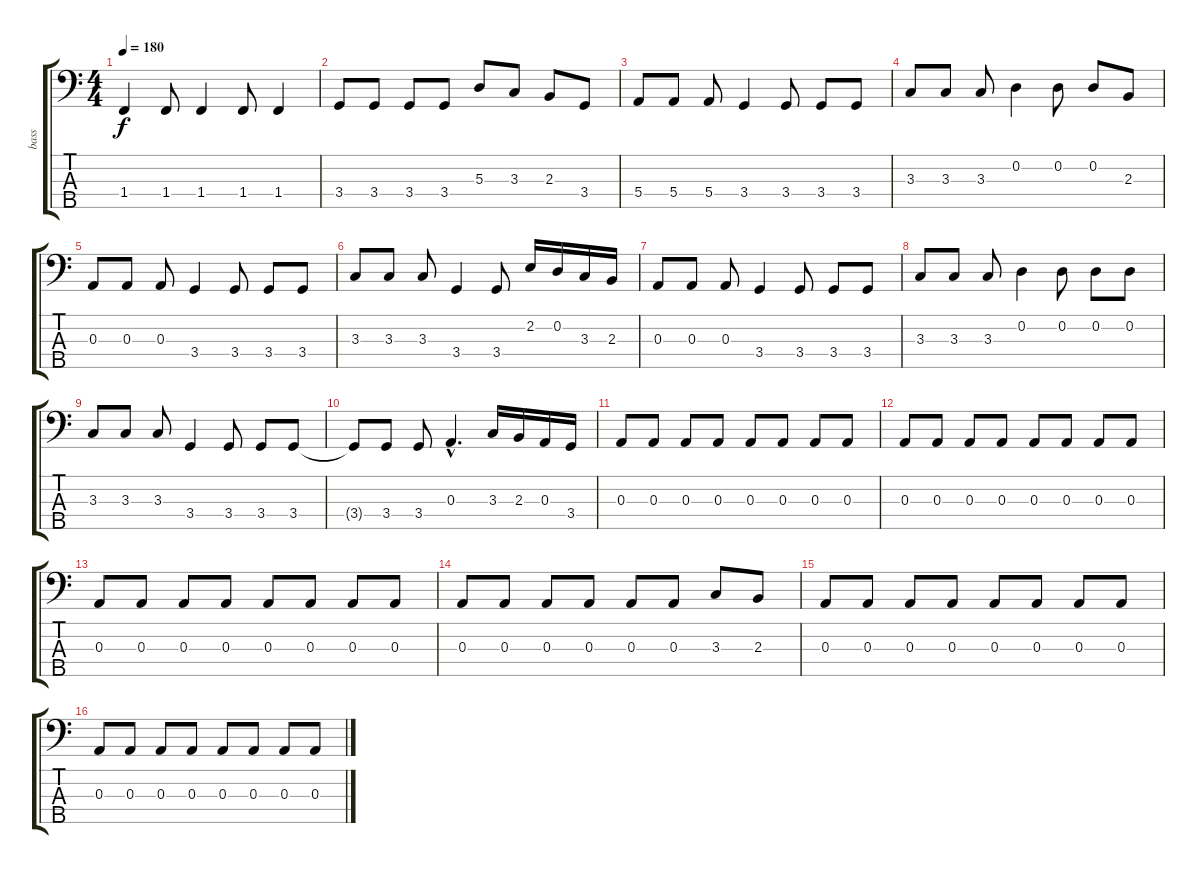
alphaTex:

\track ("bass" "bass") {instrument electricbassfinger}
\staff {score tabs}
\tuning (G2 D2 A1 E1 B0) {hide}
\ts (4 4)
\tempo 180
\clef f4
\ks c
1.4.4{dy f} 1.4.8 1.4.4 1.4.8 1.4.4 |
3.4.8 3.4.8 3.4.8 3.4.8 5.3.8 3.3.8 2.3.8 3.4.8 |
5.4.8 5.4.8 5.4.8 3.4.4 3.4.8 3.4.8 3.4.8 |
3.3.8 3.3.8 3.3.8 0.2.4 0.2.8 0.2.8 2.3.8 |
0.3.8 0.3.8 0.3.8 3.4.4 3.4.8 3.4.8 3.4.8 |
3.3.8 3.3.8 3.3.8 3.4.4 3.4.8 2.2.16 0.2.16 3.3.16 2.3.16 |
0.3.8 0.3.8 0.3.8 3.4.4 3.4.8 3.4.8 3.4.8 |
3.3.8 3.3.8 3.3.8 0.2.4 0.2.8 0.2.8 0.2.8 |
3.3.8 3.3.8 3.3.8 3.4.4 3.4.8 3.4.8 3.4.8 |
3.4{t}.8 3.4.8 3.4.8 0.3{hac}.4{d} 3.3.16 2.3.16 0.3.16 3.4.16 |
0.3.8 0.3.8 0.3.8 0.3.8 0.3.8 0.3.8 0.3.8 0.3.8 |
0.3.8 0.3.8 0.3.8 0.3.8 0.3.8 0.3.8 0.3.8 0.3.8 |
0.3.8 0.3.8 0.3.8 0.3.8 0.3.8 0.3.8 0.3.8 0.3.8 |
0.3.8 0.3.8 0.3.8 0.3.8 0.3.8 0.3.8 3.3.8 2.3.8 |
0.3.8 0.3.8 0.3.8 0.3.8 0.3.8 0.3.8 0.3.8 0.3.8 |
0.3.8 0.3.8 0.3.8 0.3.8 0.3.8 0.3.8 0.3.8 0.3.8
